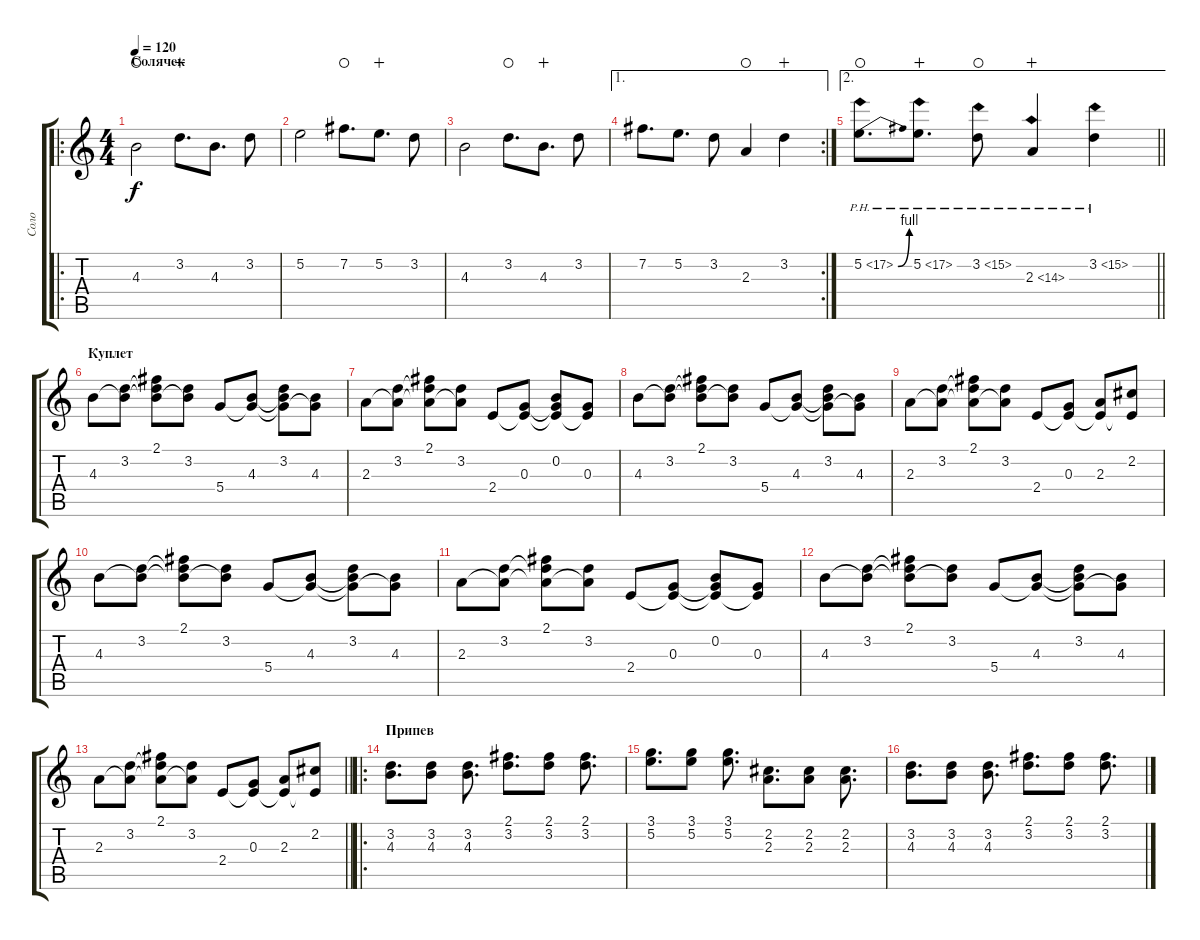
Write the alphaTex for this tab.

\track ("Соло" "Соло") {instrument distortionguitar}
\staff {score tabs}
\tuning (E4 B3 G3 D3 A2 E2) {hide}
\ro
\ts (4 4)
\section ("" "Солячек")
\tempo 120
\clef g2
\ks c
4.3.2{dy f waho} 3.2.8{d wahc} 4.3.8{d} 3.2.8 |
5.2.2 7.2.8{d waho} 5.2.8{d wahc} 3.2.8 |
4.3.2 3.2.8{d waho} 4.3.8{d wahc} 3.2.8 |
\ae 1
\rc 2
7.2.8{d} 5.2.8{d} 3.2.8 2.3.4{waho} 3.2.4{wahc} |
\ae 2
\barLineRight lightlight
5.2{be (bend 0 0 60 4) ph 12}.8{d waho} 5.2{ph 12}.8{d wahc} 3.2{ph 12}.8{waho} 2.3{ph 12}.4{wahc} 3.2{ph 12}.4 |
\section ("" "Куплет")
4.3.8 (3.2 4.3{t}).8 (2.1 3.2{t} 4.3{t}).8 (3.2 4.3{t}).8 5.4.8 (4.3 5.4{t}).8 (3.2 4.3{t} 5.4{t}).8 (4.3 5.4{t}).8 |
2.3.8 (3.2 2.3{t}).8 (2.1 3.2{t} 2.3{t}).8 (3.2 2.3{t}).8 2.4.8 (0.3 2.4{t}).8 (0.2 0.3{t} 2.4{t}).8 (0.3 2.4{t}).8 |
4.3.8 (3.2 4.3{t}).8 (2.1 3.2{t} 4.3{t}).8 (3.2 4.3{t}).8 5.4.8 (4.3 5.4{t}).8 (3.2 4.3{t} 5.4{t}).8 (4.3 5.4{t}).8 |
2.3.8 (3.2 2.3{t}).8 (2.1 3.2{t} 2.3{t}).8 (3.2 2.3{t}).8 2.4.8 (0.3 2.4{t}).8 (2.3 2.4{t}).8 (2.2 2.4{t}).8 |
4.3.8 (3.2 4.3{t}).8 (2.1 3.2{t} 4.3{t}).8 (3.2 4.3{t}).8 5.4.8 (4.3 5.4{t}).8 (3.2 4.3{t} 5.4{t}).8 (4.3 5.4{t}).8 |
2.3.8 (3.2 2.3{t}).8 (2.1 3.2{t} 2.3{t}).8 (3.2 2.3{t}).8 2.4.8 (0.3 2.4{t}).8 (0.2 0.3{t} 2.4{t}).8 (0.3 2.4{t}).8 |
4.3.8 (3.2 4.3{t}).8 (2.1 3.2{t} 4.3{t}).8 (3.2 4.3{t}).8 5.4.8 (4.3 5.4{t}).8 (3.2 4.3{t} 5.4{t}).8 (4.3 5.4{t}).8 |
\barLineRight lightlight
2.3.8 (3.2 2.3{t}).8 (2.1 3.2{t} 2.3{t}).8 (3.2 2.3{t}).8 2.4.8 (0.3 2.4{t}).8 (2.3 2.4{t}).8 (2.2 2.4{t}).8 |
\ro
\section ("" "Припев")
(3.2 4.3).8{d} (3.2 4.3).8 (3.2 4.3).8{d} (2.1 3.2).8{d} (2.1 3.2).8 (2.1 3.2).8{d} |
(3.1 5.2).8{d} (3.1 5.2).8 (3.1 5.2).8{d} (2.2 2.3).8{d} (2.2 2.3).8 (2.2 2.3).8{d} |
(3.2 4.3).8{d} (3.2 4.3).8 (3.2 4.3).8{d} (2.1 3.2).8{d} (2.1 3.2).8 (2.1 3.2).8{d}
